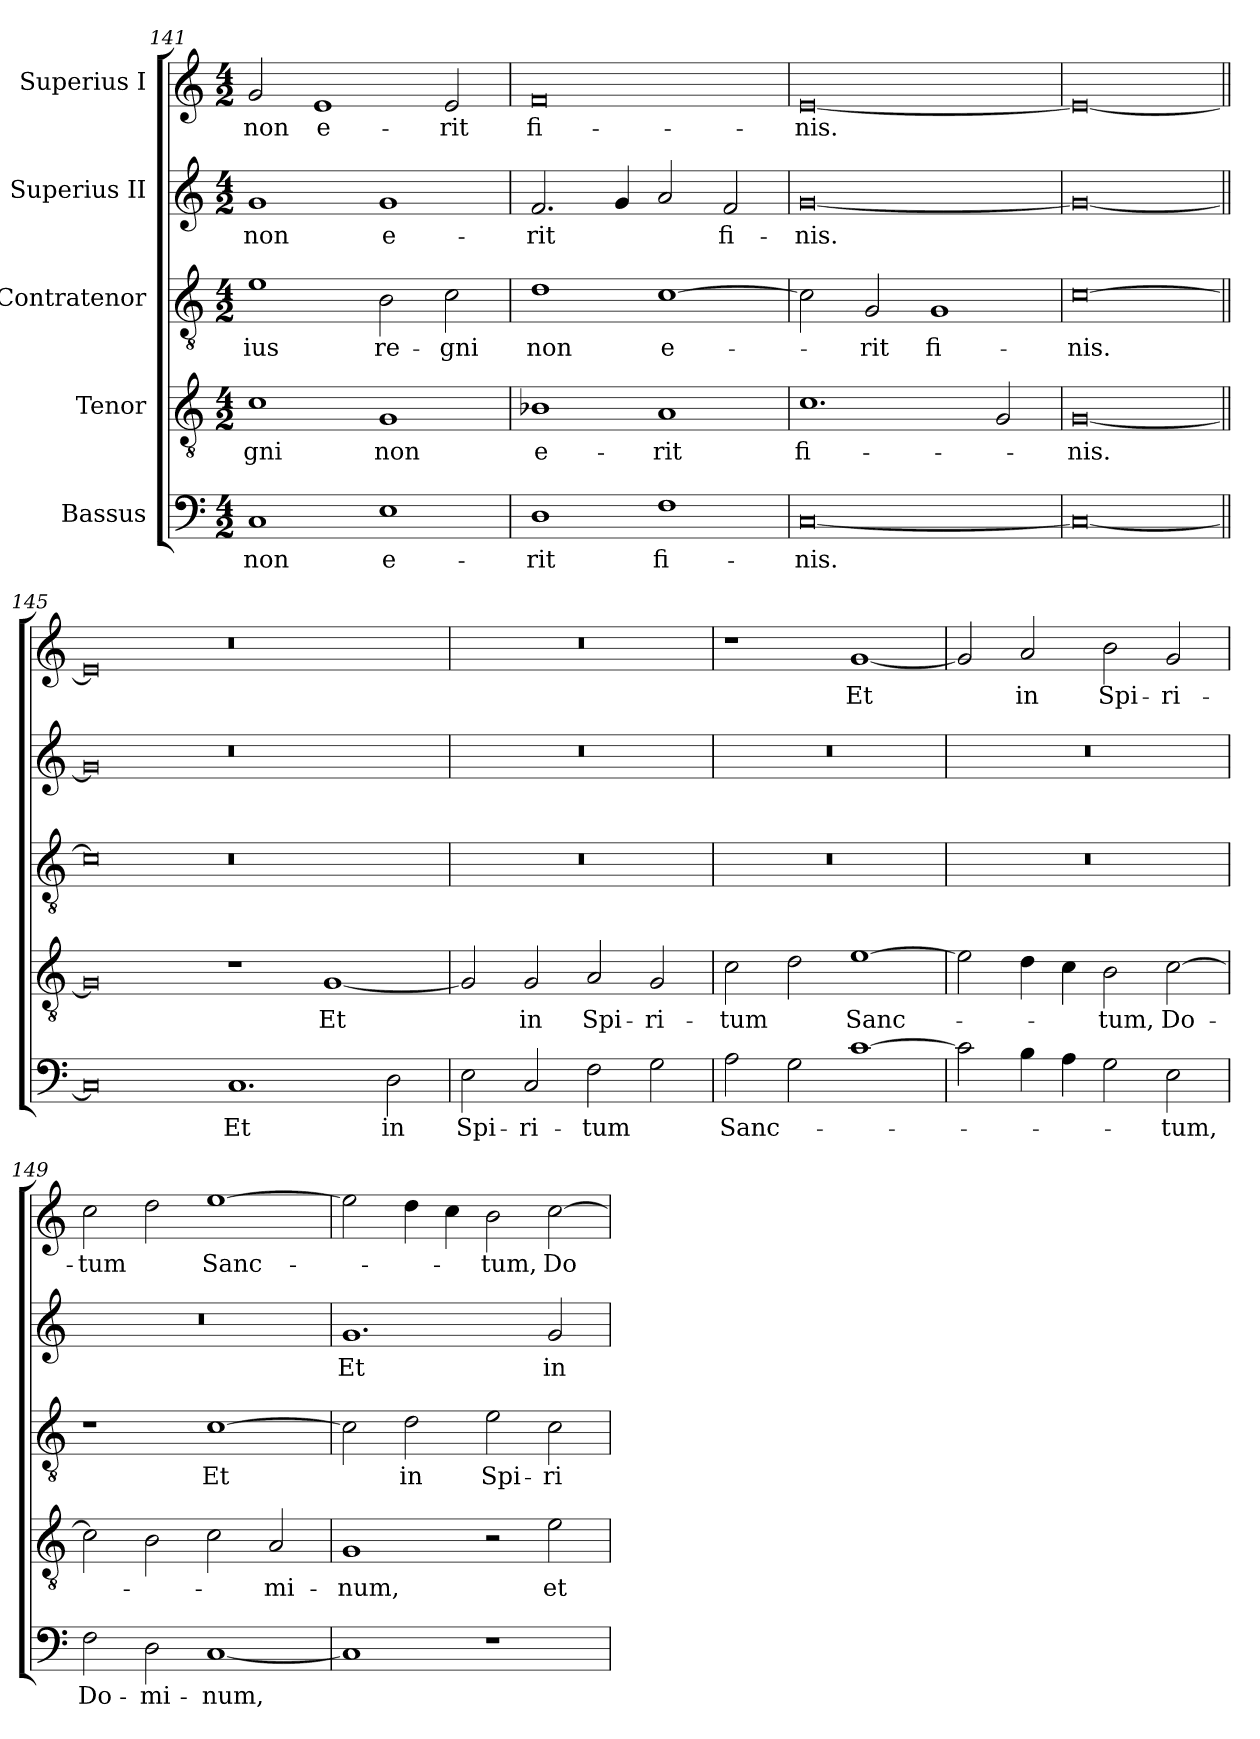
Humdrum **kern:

**kern	**text	**kern	**text	**kern	**text	**kern	**text	**kern	**text
*part5	*part5	*part4	*part4	*part3	*part3	*part2	*part2	*part1	*part1
*staff5	*staff5	*staff4	*staff4	*staff3	*staff3	*staff2	*staff2	*staff1	*staff1
*I"Bassus	*	*I"Tenor	*	*I"Contratenor	*	*I"Superius II	*	*I"Superius I	*
*clefF4	*	*clefGv2	*	*clefGv2	*	*clefG2	*	*clefG2	*
*k[]	*	*k[]	*	*k[]	*	*k[]	*	*k[]	*
*M4/2	*	*M4/2	*	*M4/2	*	*M4/2	*	*M4/2	*
=141	=141	=141	=141	=141	=141	=141	=141	=141	=141
1C/	non	1c\	-gni	1e\	-ius	1g/	non	2g/	non
.	.	.	.	.	.	.	.	1e/	e-
1E\	e-	1G/	non	2B\	re-	1g/	e-	.	.
.	.	.	.	2c\	-gni	.	.	2e/	-rit
=142	=142	=142	=142	=142	=142	=142	=142	=142	=142
1D\	-rit	1B-X\	e-	1d\	non	2.f/	-rit	0f/	fi-
.	.	.	.	.	.	4g/	.	.	.
1F\	fi-	1A/	-rit	[1c\	e-	2a/	.	.	.
.	.	.	.	.	.	2f/	fi-	.	.
=143	=143	=143	=143	=143	=143	=143	=143	=143	=143
[0C/	-nis.	1.c\	fi-	2c\]	.	[0g/	-nis.	[0e/	-nis.
.	.	.	.	2G/	-rit	.	.	.	.
.	.	.	.	1G/	fi-	.	.	.	.
.	.	2G/	.	.	.	.	.	.	.
=144	=144	=144	=144	=144	=144	=144	=144	=144	=144
0C/_	.	[0G/	-nis.	[0c\	-nis.	0g/_	.	0e/_	.
=145||	=145||	=145||	=145||	=145||	=145||	=145||	=145||	=145||	=145||
0C/]	.	0G/]	.	0c\]	.	0g/]	.	0e/]	.
1.C/	Et	1r	.	0r	.	0r	.	0r	.
.	.	[1G/	Et	.	.	.	.	.	.
2D\	in	.	.	.	.	.	.	.	.
=146	=146	=146	=146	=146	=146	=146	=146	=146	=146
2E\	Spi-	2G/]	.	0r	.	0r	.	0r	.
2C/	-ri-	2G/	in	.	.	.	.	.	.
2F\	-tum	2A/	Spi-	.	.	.	.	.	.
2G\	.	2G/	-ri-	.	.	.	.	.	.
=147	=147	=147	=147	=147	=147	=147	=147	=147	=147
2A\	Sanc-	2c\	-tum	0r	.	0r	.	1r	.
2G\	.	2d\	.	.	.	.	.	.	.
[1c\	.	[1e\	Sanc-	.	.	.	.	[1g/	Et
=148	=148	=148	=148	=148	=148	=148	=148	=148	=148
2c\]	.	2e\]	.	0r	.	0r	.	2g/]	.
4B\	.	4d\	.	.	.	.	.	2a/	in
4A\	.	4c\	.	.	.	.	.	.	.
2G\	.	2B\	-tum,	.	.	.	.	2b\	Spi-
2E\	-tum,	[2c\	Do-	.	.	.	.	2g/	-ri-
=149	=149	=149	=149	=149	=149	=149	=149	=149	=149
2F\	Do-	2c\]	.	1r	.	0r	.	2cc\	-tum
2D\	-mi-	2B\	.	.	.	.	.	2dd\	.
[1C/	-num,	2c\	.	[1c\	Et	.	.	[1ee\	Sanc-
.	.	2A/	-mi-	.	.	.	.	.	.
=150	=150	=150	=150	=150	=150	=150	=150	=150	=150
1C/]	.	1G/	-num,	2c\]	.	1.g/	Et	2ee\]	.
.	.	.	.	2d\	in	.	.	4dd\	.
.	.	.	.	.	.	.	.	4cc\	.
1r	.	2r	.	2e\	Spi-	.	.	2b\	-tum,
.	.	2e\	et	2c\	-ri-	2g/	in	[2cc\	Do-
=	=	=	=	=	=	=	=	=	=
*-	*-	*-	*-	*-	*-	*-	*-	*-	*-
